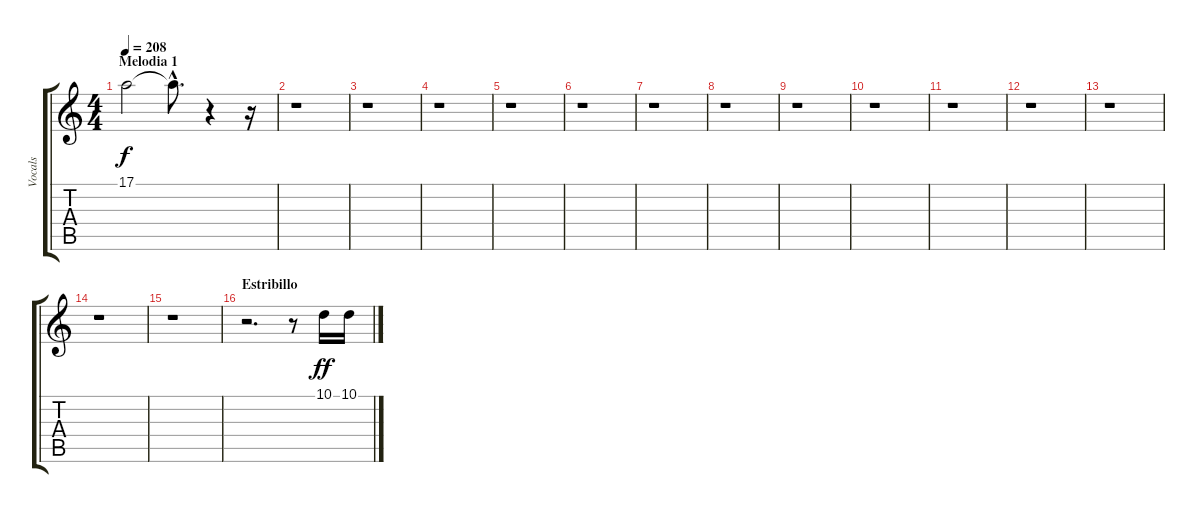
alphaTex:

\track ("Vocals" "Vocals") {instrument synthvoice}
\staff {score tabs}
\tuning (E4 B3 G3 D3 A2 E2) {hide}
\ts (4 4)
\section ("" "Melodia 1")
\tempo 208
\clef g2
\ks c
17.1{t}.2{dy f} 17.1{hac t}.8{d} r.4 r.16 |
r.1 |
r.1 |
r.1 |
r.1 |
r.1 |
r.1 |
r.1 |
r.1 |
r.1 |
r.1 |
r.1 |
r.1 |
r.1 |
r.1 |
\section ("" "Estribillo")
r.2{d} r.8 10.1.16{dy ff} 10.1.16
